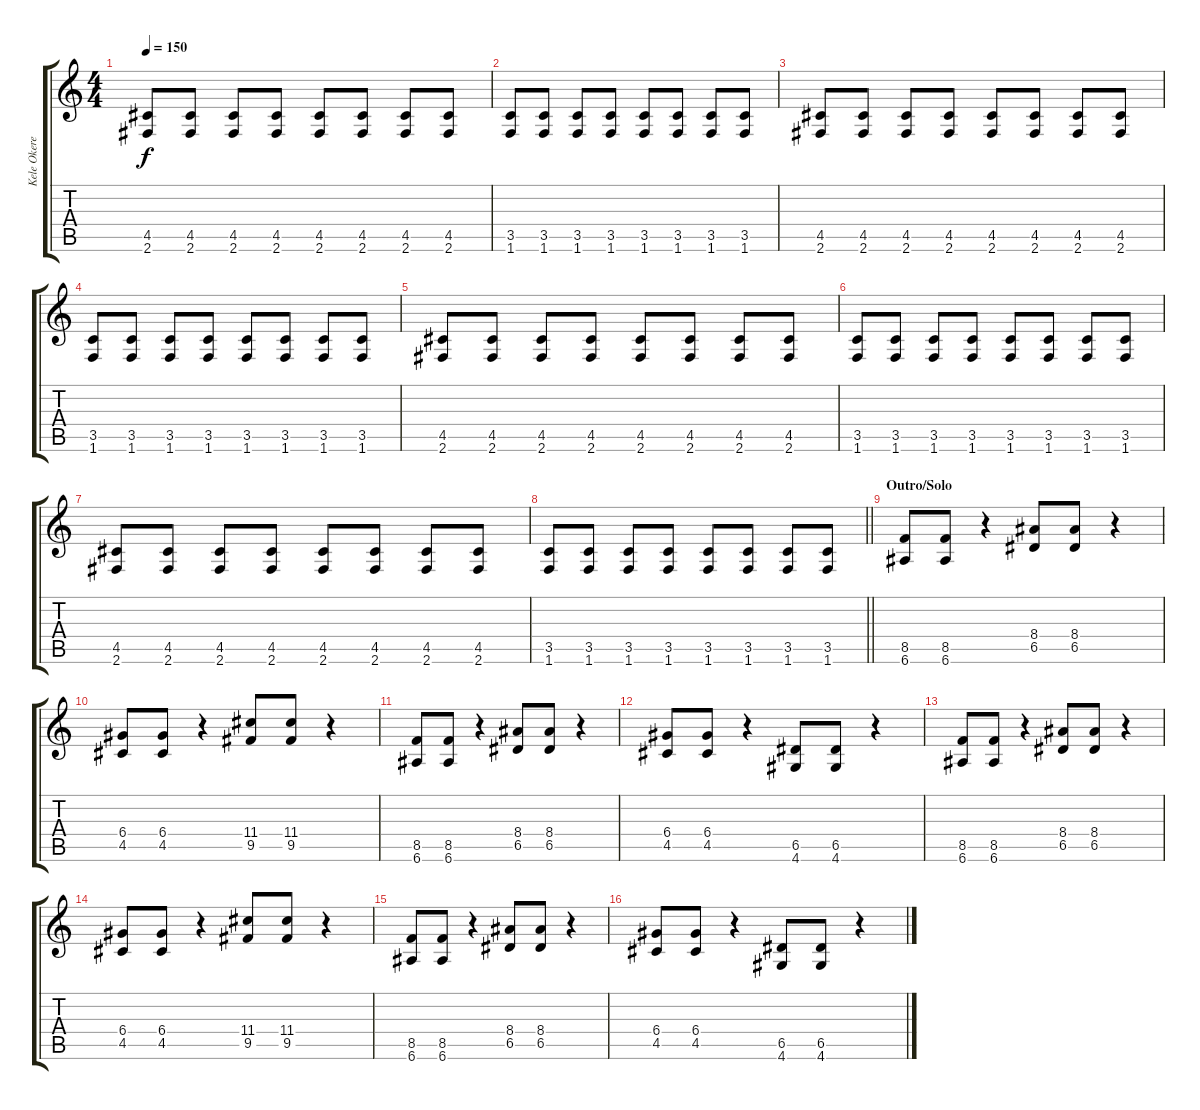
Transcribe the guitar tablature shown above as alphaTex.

\track ("Kele Okereke (Rythym Guitar)" "Kele Okere") {instrument overdrivenguitar}
\staff {score tabs}
\tuning (E4 B3 G3 D3 A2 E2) {hide}
\ts (4 4)
\tempo 150
\clef g2
\ks c
(4.5 2.6).8{dy f} (4.5 2.6).8 (4.5 2.6).8 (4.5 2.6).8 (4.5 2.6).8 (4.5 2.6).8 (4.5 2.6).8 (4.5 2.6).8 |
(3.5 1.6).8 (3.5 1.6).8 (3.5 1.6).8 (3.5 1.6).8 (3.5 1.6).8 (3.5 1.6).8 (3.5 1.6).8 (3.5 1.6).8 |
(4.5 2.6).8 (4.5 2.6).8 (4.5 2.6).8 (4.5 2.6).8 (4.5 2.6).8 (4.5 2.6).8 (4.5 2.6).8 (4.5 2.6).8 |
(3.5 1.6).8 (3.5 1.6).8 (3.5 1.6).8 (3.5 1.6).8 (3.5 1.6).8 (3.5 1.6).8 (3.5 1.6).8 (3.5 1.6).8 |
(4.5 2.6).8 (4.5 2.6).8 (4.5 2.6).8 (4.5 2.6).8 (4.5 2.6).8 (4.5 2.6).8 (4.5 2.6).8 (4.5 2.6).8 |
(3.5 1.6).8 (3.5 1.6).8 (3.5 1.6).8 (3.5 1.6).8 (3.5 1.6).8 (3.5 1.6).8 (3.5 1.6).8 (3.5 1.6).8 |
(4.5 2.6).8 (4.5 2.6).8 (4.5 2.6).8 (4.5 2.6).8 (4.5 2.6).8 (4.5 2.6).8 (4.5 2.6).8 (4.5 2.6).8 |
\barLineRight lightlight
(3.5 1.6).8 (3.5 1.6).8 (3.5 1.6).8 (3.5 1.6).8 (3.5 1.6).8 (3.5 1.6).8 (3.5 1.6).8 (3.5 1.6).8 |
\section ("" "Outro/Solo")
(8.5 6.6).8 (8.5 6.6).8 r.4 (8.4 6.5).8 (8.4 6.5).8 r.4 |
(6.4 4.5).8 (6.4 4.5).8 r.4 (11.4 9.5).8 (11.4 9.5).8 r.4 |
(8.5 6.6).8 (8.5 6.6).8 r.4 (8.4 6.5).8 (8.4 6.5).8 r.4 |
(6.4 4.5).8 (6.4 4.5).8 r.4 (6.5 4.6).8 (6.5 4.6).8 r.4 |
(8.5 6.6).8 (8.5 6.6).8 r.4 (8.4 6.5).8 (8.4 6.5).8 r.4 |
(6.4 4.5).8 (6.4 4.5).8 r.4 (11.4 9.5).8 (11.4 9.5).8 r.4 |
(8.5 6.6).8 (8.5 6.6).8 r.4 (8.4 6.5).8 (8.4 6.5).8 r.4 |
(6.4 4.5).8 (6.4 4.5).8 r.4 (6.5 4.6).8 (6.5 4.6).8 r.4
